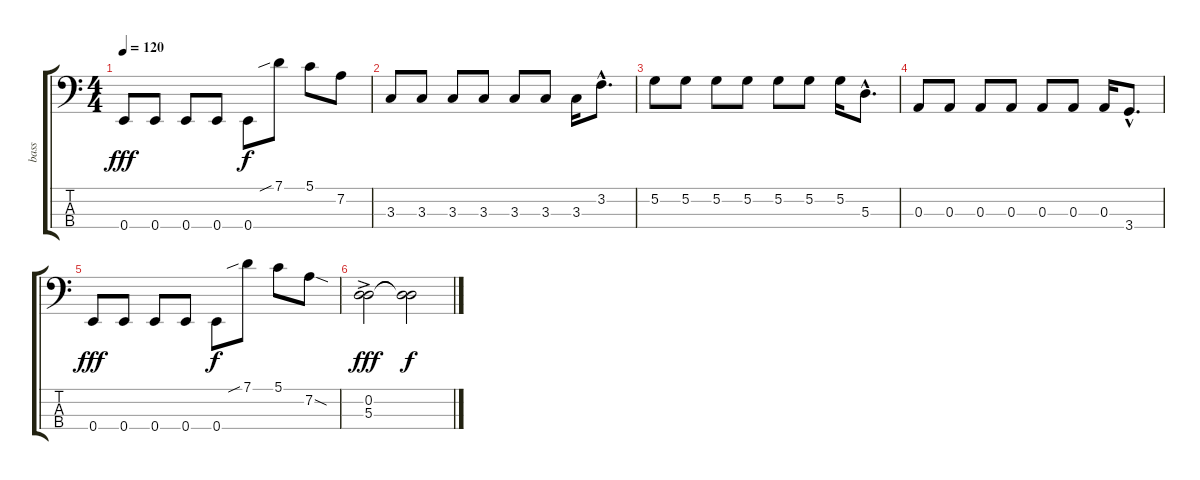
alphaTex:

\track ("bass" "bass") {instrument electricbassfinger}
\staff {score tabs}
\tuning (G2 D2 A1 E1) {hide}
\ts (4 4)
\tempo 120
\clef f4
\ks c
0.4.8{dy fff} 0.4.8 0.4.8 0.4.8 0.4.8{dy f} 7.1{sib}.8 5.1.8 7.2.8 |
3.3.8 3.3.8 3.3.8 3.3.8 3.3.8 3.3.8 3.3.16 3.2{hac}.8{d} |
5.2.8 5.2.8 5.2.8 5.2.8 5.2.8 5.2.8 5.2.16 5.3{hac}.8{d} |
0.3.8 0.3.8 0.3.8 0.3.8 0.3.8 0.3.8 0.3.16 3.4{hac}.8{d} |
0.4.8{dy fff} 0.4.8 0.4.8 0.4.8 0.4.8{dy f} 7.1{sib}.8 5.1.8 7.2{sod}.8 |
(0.2{ac} 5.3{ac}).2{dy fff} (0.2{t} 5.3{t}).2{dy f}
